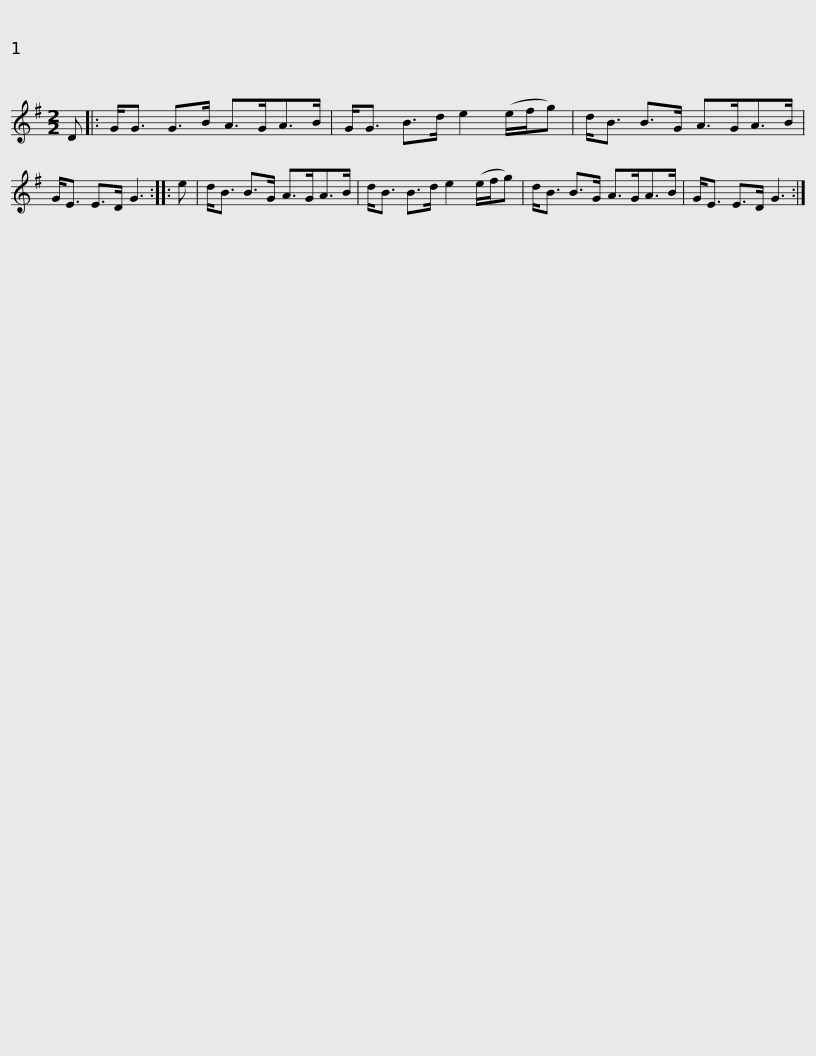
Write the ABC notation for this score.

X:1
L:1/8
M:2/2
I:linebreak $
K:G
V:1 treble
V:1
 D |: G<G G>B A>GA>B | G<G B>d e2 (e/f/g) | d<B B>G A>GA>B | G<E E>D G3 :: %5
 e |$ d<B B>G A>GA>B | d<B B>d e2 (e/f/g) | d<B B>G A>GA>B | G<E E>D G3 :| %10
